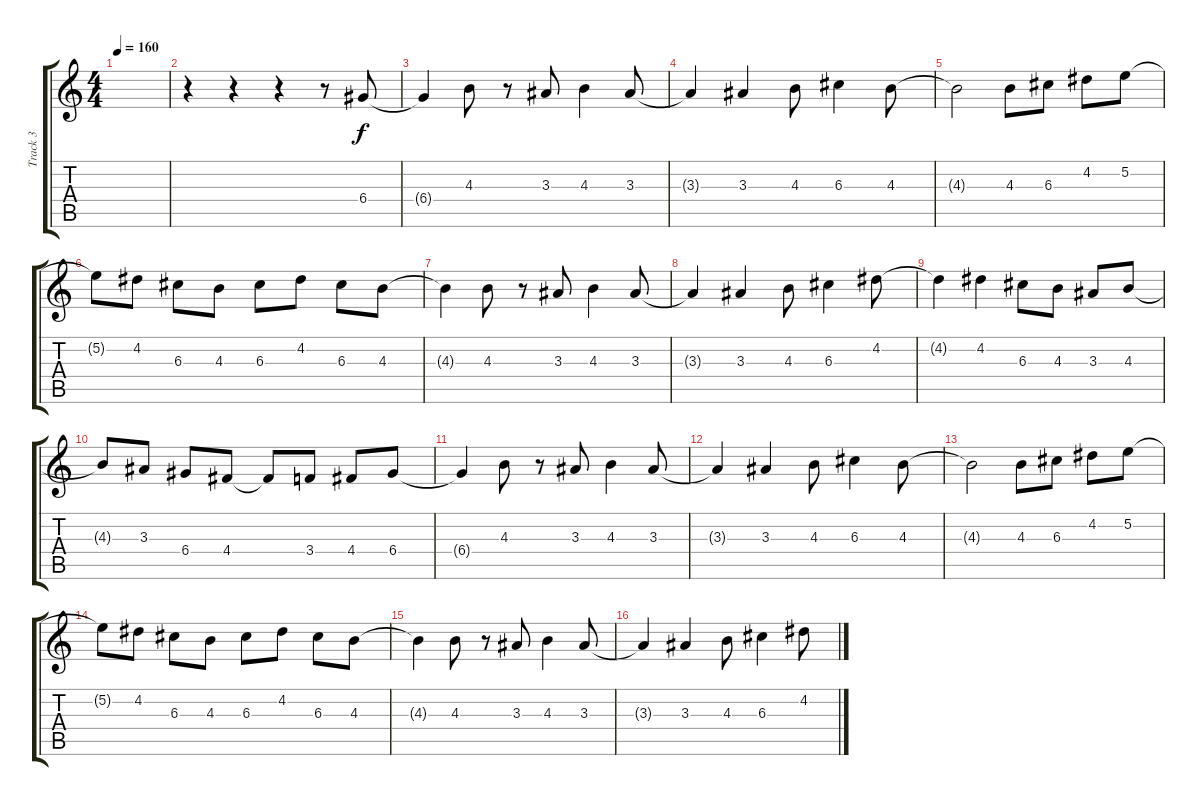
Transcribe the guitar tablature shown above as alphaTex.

\track ("Track 3" "Track 3") {instrument distortionguitar}
\staff {score tabs}
\tuning (E4 B3 G3 D3 A2 E2) {hide}
\ts (4 4)
\tempo 160
\clef g2
\ks c
|
r.4 r.4 r.4 r.8 6.4.8 |
6.4{t}.4 4.3.8 r.8 3.3.8 4.3.4 3.3.8 |
3.3{t}.4 3.3.4 4.3.8 6.3.4 4.3.8 |
4.3{t}.2 4.3.8 6.3.8 4.2.8 5.2.8 |
5.2{t}.8 4.2.8 6.3.8 4.3.8 6.3.8 4.2.8 6.3.8 4.3.8 |
4.3{t}.4 4.3.8 r.8 3.3.8 4.3.4 3.3.8 |
3.3{t}.4 3.3.4 4.3.8 6.3.4 4.2.8 |
4.2{t}.4 4.2.4 6.3.8 4.3.8 3.3.8 4.3.8 |
4.3{t}.8 3.3.8 6.4.8 4.4.8 4.4{t}.8 3.4.8 4.4.8 6.4.8 |
6.4{t}.4 4.3.8 r.8 3.3.8 4.3.4 3.3.8 |
3.3{t}.4 3.3.4 4.3.8 6.3.4 4.3.8 |
4.3{t}.2 4.3.8 6.3.8 4.2.8 5.2.8 |
5.2{t}.8 4.2.8 6.3.8 4.3.8 6.3.8 4.2.8 6.3.8 4.3.8 |
4.3{t}.4 4.3.8 r.8 3.3.8 4.3.4 3.3.8 |
3.3{t}.4 3.3.4 4.3.8 6.3.4 4.2.8
